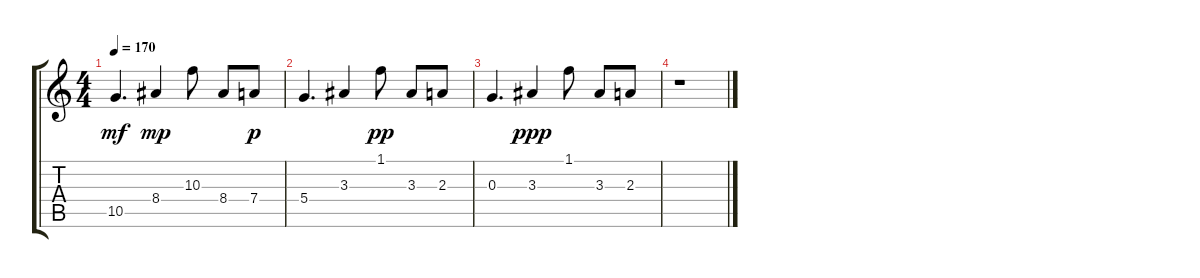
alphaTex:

\track "" {instrument electricguitarjazz}
\staff {score tabs}
\tuning (E4 B3 G3 D3 A2 E2) {hide}
\ts (4 4)
\tempo 170
\clef g2
\ks c
10.5.4{d dy mf} 8.4.4{dy mp} 10.3.8 8.4.8 7.4.8{dy p} |
5.4.4{d} 3.3.4 1.1.8{dy pp} 3.3.8 2.3.8 |
0.3.4{d} 3.3.4{dy ppp} 1.1.8 3.3.8 2.3.8 |
r.1
